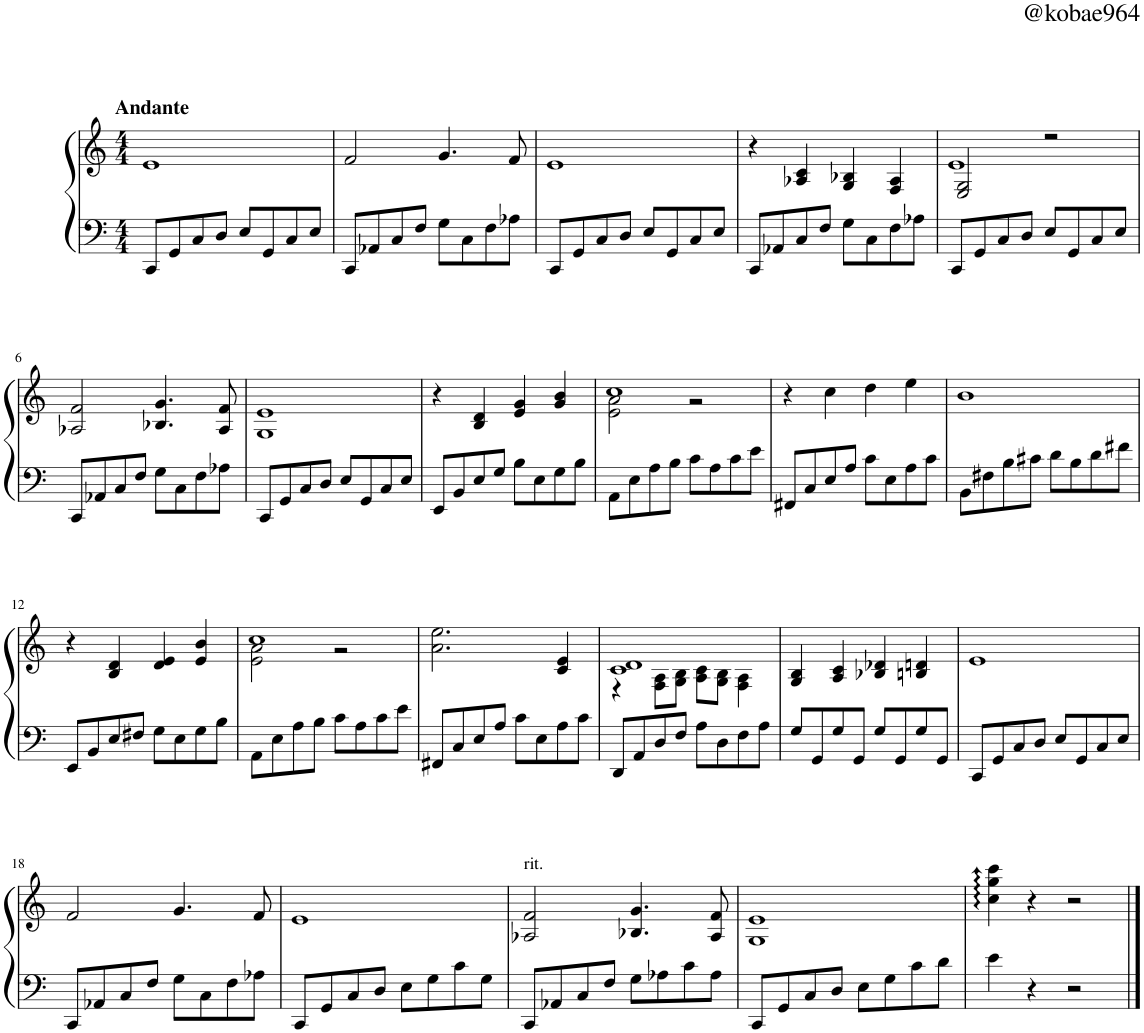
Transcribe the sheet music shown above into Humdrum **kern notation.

**kern	**kern
*part1	*part1
*staff2	*staff1
*I"Piano	*
*I'Pno	*
*clefF4	*clefG2
*k[]	*k[]
*M4/4	*M4/4
=1	=1
!	!LO:TX:a:B:t=Andante
8CC/L	1e
8GG/	.
8C/	.
8D/J	.
8E/L	.
8GG/	.
8C/	.
8E/J	.
=2	=2
8CC/L	2f/
8AA-X/	.
8C/	.
8F/J	.
8G\L	4.g/
8C\	.
8F\	.
8A-X\J	8f/
=3	=3
8CC/L	1e
8GG/	.
8C/	.
8D/J	.
8E/L	.
8GG/	.
8C/	.
8E/J	.
=4	=4
8CC/L	4r
8AA-X/	.
8C/	4A-X/ 4c/
8F/J	.
8G\L	4G/ 4B-X/
8C\	.
8F\	4F/ 4A-/
8A-X\J	.
=5	=5
*	*^
8CC/L	2E/ 2G/	1e
8GG/	.	.
8C/	.	.
8D/J	.	.
8E/L	2r	.
8GG/	.	.
8C/	.	.
8E/J	.	.
*	*v	*v
!!LO:LB:g=z
=6	=6
8CC/L	2A-X/ 2f/
8AA-X/	.
8C/	.
8F/J	.
8G\L	4.B-X/ 4.g/
8C\	.
8F\	.
8A-X\J	8A-/ 8f/
=7	=7
8CC/L	1G 1e
8GG/	.
8C/	.
8D/J	.
8E/L	.
8GG/	.
8C/	.
8E/J	.
=8	=8
8EE/L	4r
8BB/	.
8E/	4B/ 4d/
8G/J	.
8B\L	4e/ 4g/
8E\	.
8G\	4g/ 4b/
8B\J	.
=9	=9
*	*^
8AA\L	1cc	2e\ 2a\
8E\	.	.
8A\	.	.
8B\J	.	.
8c\L	.	2r
8A\	.	.
8c\	.	.
8e\J	.	.
*	*v	*v
=10	=10
8FF#X/L	4r
8C/	.
8E/	4cc\
8A/J	.
8c\L	4dd\
8E\	.
8A\	4ee\
8c\J	.
=11	=11
8BB\L	1b
8F#X\	.
8B\	.
8c#X\J	.
8d\L	.
8B\	.
8d\	.
8f#X\J	.
!!LO:LB:g=z
=12	=12
8EE/L	4r
8BB/	.
8E/	4B/ 4d/
8F#X/J	.
8G\L	4d/ 4e/
8E\	.
8G\	4e/ 4b/
8B\J	.
=13	=13
*	*^
8AA\L	1cc	2e\ 2a\
8E\	.	.
8A\	.	.
8B\J	.	.
8c\L	.	2r
8A\	.	.
8c\	.	.
8e\J	.	.
*	*v	*v
=14	=14
8FF#X/L	2.a\ 2.ee\
8C/	.
8E/	.
8A/J	.
8c\L	.
8E\	.
8A\	4c/ 4e/
8c\J	.
=15	=15
*	*^
8DD/L	1c 1d	4r
8AA/	.	.
8D/	.	8F\ 8A\L
8F/J	.	8G\ 8B\J
8A\L	.	8A\ 8c\L
8D\	.	8G\ 8B\J
8F\	.	4F\ 4A\
8A\J	.	.
*	*v	*v
=16	=16
8G/L	4G/ 4B/
8GG/	.
8G/	4A/ 4c/
8GG/J	.
8G/L	4B-X/ 4d-X/
8GG/	.
8G/	4Bn/ 4dn/
8GG/J	.
=17	=17
8CC/L	1e
8GG/	.
8C/	.
8D/J	.
8E/L	.
8GG/	.
8C/	.
8E/J	.
!!LO:LB:g=z
=18	=18
8CC/L	2f/
8AA-X/	.
8C/	.
8F/J	.
8G\L	4.g/
8C\	.
8F\	.
8A-X\J	8f/
=19	=19
8CC/L	1e
8GG/	.
8C/	.
8D/J	.
8E\L	.
8G\	.
8c\	.
8G\J	.
=20	=20
!	!LO:TX:a:t=rit.
8CC/L	2A-X/ 2f/
8AA-X/	.
8C/	.
8F/J	.
8G\L	4.B-X/ 4.g/
8A-X\	.
8c\	.
8A-\J	8A-/ 8f/
=21	=21
8CC/L	1G 1e
8GG/	.
8C/	.
8D/J	.
8E\L	.
8G\	.
8c\	.
8d\J	.
=22	=22
4e\	4cc\: 4gg\: 4ccc\:
4r	4r
2r	2r
==	==
*-	*-
